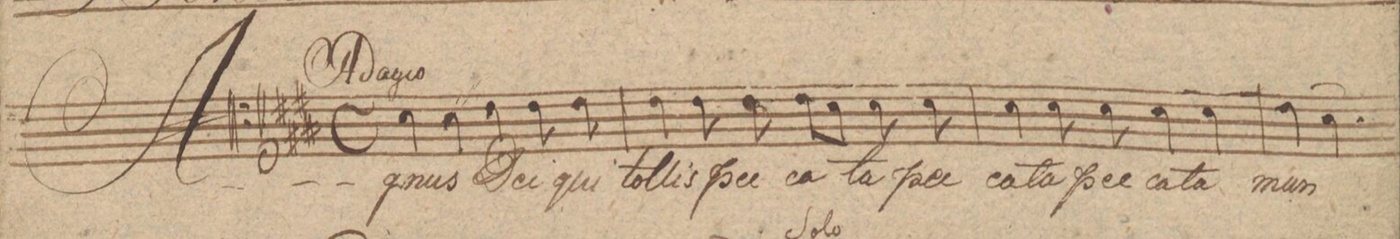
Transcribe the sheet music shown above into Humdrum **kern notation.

**kern	**text
*I"Tenore	*
*clefC4	*
*k[f#c#g#d#]	*
*met(c)	*
*M4/4	*
4B\	A-
4B\	-gnus
4c#\	De-
*8\right	*
8c#\	-i
8c#\	qui
=2	=2
4c#\	tol-
8c#\	-lis
8c#\	pec-
8c#\L	-ca-
8B\J	.
8B\	-ta
8B\	pec-
=3	=3
4B\	-ca-
8B\	-ta
8B\	pec-
4B\	-ca-
4B\	-ta
=4	=4
(4c#\	mun-
4B\)	.
*-	*-
